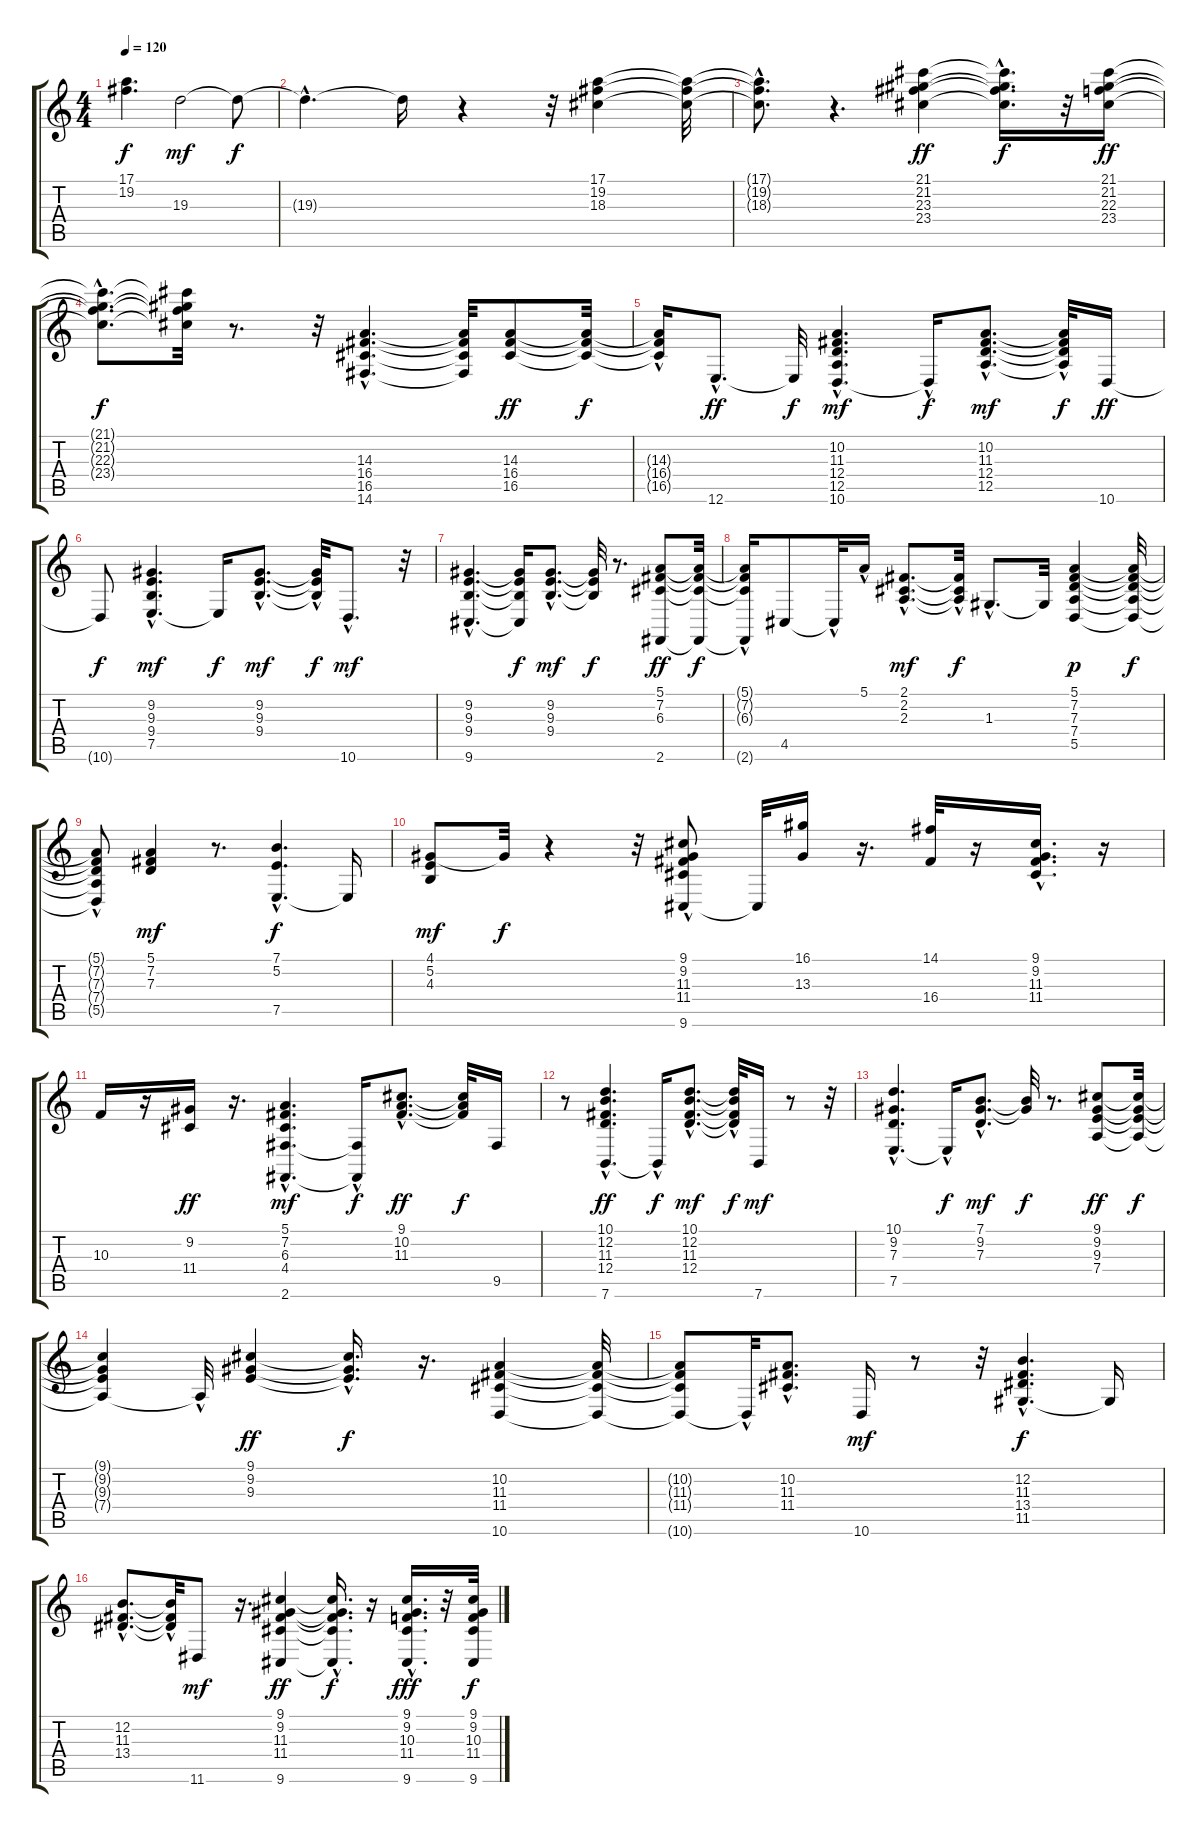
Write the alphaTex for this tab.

\track "" {instrument acousticgrandpiano}
\staff {score tabs}
\tuning (E4 B3 G3 D3 A2 E2) {hide}
\ts (4 4)
\tempo 120
\clef g2
\ks c
(17.1 19.2).4{d dy f} 19.3.2{dy mf} 19.3{t}.8{dy f} |
19.3{hac t}.4{d} 19.3{t}.16 r.4 r.32 (17.1 19.2 18.3).4 (17.1{t} 19.2{t} 18.3{t}).32 |
(17.1{hac t} 19.2{t} 18.3{t}).8{d} r.4{d} (21.1 21.2 23.3 23.4).4{dy ff} (21.1{hac t} 21.2{t} 23.3{t} 23.4{t}).16{d dy f} r.32 (21.1 21.2 22.3 23.4).16{dy ff} |
(21.1{hac t} 21.2{hac t} 22.3{hac t} 23.4{hac t}).8{d dy f} (21.1{t} 21.2{t} 22.3{t} 23.4{t}).32 r.8{d} r.32 (14.3{hac} 16.4{hac} 16.5{hac} 14.6{hac}).4{d volume 11} (14.3{t} 16.4{t} 16.5{t} 14.6{t}).32 (14.3 16.4 16.5).8{dy ff} (14.3{t} 16.4{t} 16.5{t}).32{dy f} |
(14.3{hac t} 16.4{hac t} 16.5{t}).16 12.6{hac}.8{d dy ff} 12.6{t}.32{dy f} (10.2{hac} 11.3{hac} 12.4{hac} 12.5{hac} 10.6{hac}).4{d dy mf} 10.6{hac t}.16{dy f} (10.2{hac} 11.3{hac} 12.4{hac} 12.5{hac}).8{d dy mf} (10.2{hac t} 11.3{hac t} 12.4{hac t} 12.5{t}).32{dy f} 10.6.16{dy ff} |
10.6{t}.8{dy f} (9.2{hac} 9.3{hac} 9.4{hac} 7.5{hac}).4{d dy mf} 7.5{t}.16{dy f} (9.2{hac} 9.3{hac} 9.4{hac}).8{d dy mf} (9.2{hac t} 9.3{t} 9.4{hac t}).32{dy f} 10.6{hac}.8{d dy mf} r.32 |
(9.2{hac} 9.3{hac} 9.4{hac} 9.6{hac}).4{d} (9.2{t} 9.3{t} 9.4{t} 9.6{t}).16{dy f} (9.2{hac} 9.3{hac} 9.4{hac}).8{d dy mf} (9.2{t} 9.3{t} 9.4{t}).32{dy f} r.8{d} (5.1 7.2 6.3 2.6).8{dy ff} (5.1{t} 7.2{t} 6.3{t} 2.6{t}).32{dy f} |
(5.1{hac t} 7.2{hac t} 6.3{hac t} 2.6{hac t}).16 4.5.8 4.5{hac t}.32 5.1{hac}.16 (2.1{hac} 2.2{hac} 2.3{hac}).8{d dy mf} (2.1{hac t} 2.2{t} 2.3{t}).32{dy f} 1.3{hac}.8{d} 1.3{t}.32 (5.1 7.2 7.3 7.4 5.5).4{dy p} (5.1{t} 7.2{t} 7.3{t} 7.4{t} 5.5{t}).32{dy f} |
(5.1{t} 7.2{t} 7.3{t} 7.4{hac t} 5.5{t}).8 (5.1 7.2 7.3).4{dy mf} r.8{d} (7.1 5.2 7.5{hac}).4{d dy f} 7.5{t}.16 |
(4.1 5.2 4.3).8{dy mf} 4.1{t}.32{dy f} r.4 r.32 (9.1{hac} 9.2{hac} 11.3{hac} 11.4 9.6).8 9.6{t}.32 (16.1 13.3).16 r.16{d} (14.1 16.4).32 r.16 (9.1{hac} 9.2{hac} 11.3{hac} 11.4{hac}).16{d} r.16 |
10.3.16 r.16 (9.2 11.4).16{dy ff} r.16{d} (5.1 7.2 6.3 4.4{hac} 2.6{hac}).4{d dy mf} (4.4{hac t} 2.6{hac t}).16{dy f} (9.1{hac} 10.2{hac} 11.3{hac}).8{d dy ff} (9.1{t} 10.2{t} 11.3{t}).32{dy f} 9.5.16 |
r.8 (10.1{hac} 12.2{hac} 11.3{hac} 12.4{hac} 7.6{hac}).4{d dy ff} 7.6{hac t}.16{dy f} (10.1{hac} 12.2{hac} 11.3{hac} 12.4{hac}).8{d dy mf} (10.1{hac t} 12.2{hac t} 11.3{t} 12.4{t}).32{dy f} 7.6.16{dy mf} r.8 r.32 |
(10.1{hac} 9.2{hac} 7.3{hac} 7.5{hac}).4{d} 7.5{hac t}.16{dy f} (7.1{hac} 9.2{hac} 7.3{hac}).8{d dy mf} (7.1{t} 9.2{t}).32{dy f} r.8{d} (9.1 9.2 9.3 7.4).8{dy ff} (9.1{t} 9.2{t} 9.3{t} 7.4{t}).32{dy f} |
(9.1{t} 9.2{t} 9.3{t} 7.4{t}).4 7.4{hac t}.32 (9.1 9.2 9.3).4{dy ff} (9.1{t} 9.2{hac t} 9.3{t}).16{d dy f} r.16{d} (10.2 11.3 11.4 10.6).4 (10.2{t} 11.3{t} 11.4{t} 10.6{t}).32 |
(10.2{t} 11.3{t} 11.4{t} 10.6{t}).8 10.6{hac t}.32 (10.2 11.3 11.4{hac}).8{d} 10.6.16{dy mf} r.8 r.32 (12.2{hac} 11.3{hac} 13.4 11.5{hac}).4{d dy f} 11.5{t}.16 |
(12.2{hac} 11.3{hac} 13.4{hac}).8{d} (12.2{hac t} 11.3{t} 13.4{t}).32 11.6.8{dy mf} r.16{d} (9.1 9.2 11.3 11.4 9.6).4{dy ff} (9.1{hac t} 9.2{hac t} 11.3{hac t} 11.4{hac t} 9.6{hac t}).16{d dy f} r.16 (9.1{hac} 9.2{hac} 10.3{hac} 11.4{hac} 9.6).16{d dy fff} r.32 (9.1 9.2 10.3 11.4 9.6).32{dy f}
